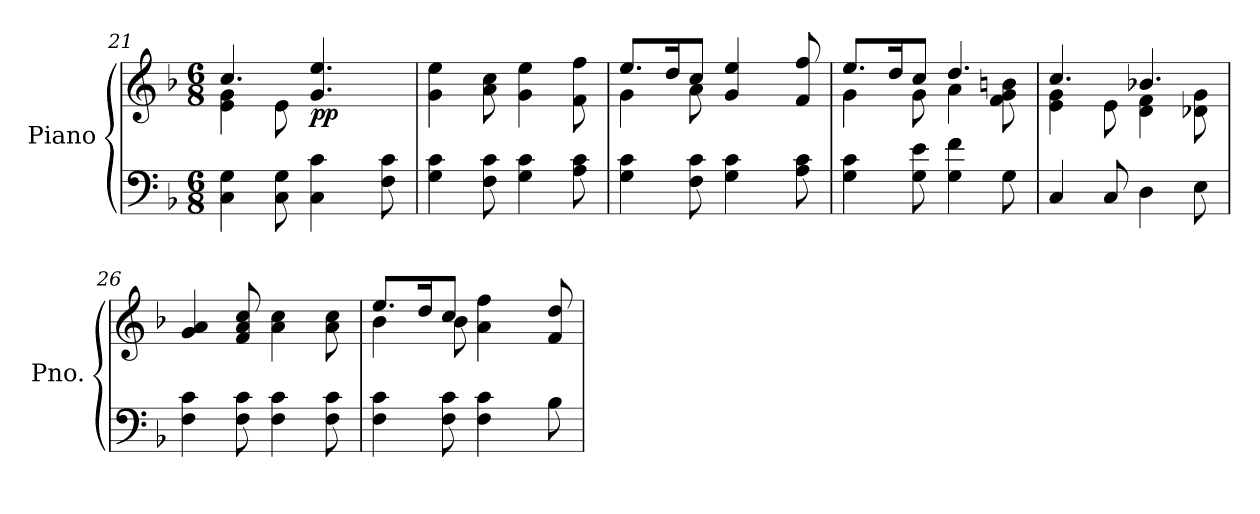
**kern	**kern	**dynam
*part1	*part1	*part1
*staff2	*staff1	*staff1/2
*I"Piano	*	*
*I'Pno.	*	*
*clefF4	*clefG2	*
*k[b-]	*k[b-]	*
*M6/8	*M6/8	*
=21	=21	=21
*	*^	*
4C\ 4G\	4.cc/	4e\ 4g\	.
8C\ 8G\	.	8e\	.
!	!	!	!LO:DY:b
4C\ 4c\	4.g/ 4.ee/	8reyy	pp
.	.	4reyy	.
8F\ 8c\	.	.	.
*	*v	*v	*
=22	=22	=22
4G\ 4c\	4g\ 4ee\	.
8F\ 8c\	8a\ 8cc\	.
4G\ 4c\	4g\ 4ee\	.
8A\ 8c\	8f\ 8ff\	.
=23	=23	=23
*	*^	*
4G\ 4c\	8.ee/L	4g\	.
.	16dd/K	.	.
8F\ 8c\	8cc/J	8a\	.
4G\ 4c\	4g/ 4ee/	8rgyy	.
.	.	4rgyy	.
8A\ 8c\	8f/ 8ff/	.	.
!!LO:LB:g=z	!!
=24	=24	=24	=24
4G\ 4c\	8.ee/L	4g\	.
.	16dd/K	.	.
8G\ 8e\	8cc/J	8g\	.
4G\ 4f\	4.dd/	4a\	.
8G\	.	8f\ 8g\ 8bn\	.
=25	=25	=25	=25
4C/	4.cc/	4e\ 4g\	.
8C/	.	8e\	.
4D\	4.b-X/	4d\ 4f\	.
8E\	.	8d-X\ 8g\	.
*	*v	*v	*
=26	=26	=26
4F\ 4c\	4g/ 4a/	.
8F\ 8c\	8f/ 8a/ 8cc/	.
4F\ 4c\	4a\ 4cc\	.
8F\ 8c\	8a\ 8cc\	.
=27	=27	=27
*	*^	*
4F\ 4c\	8.ee/L	4b-\	.
.	16dd/K	.	.
8F\ 8c\	8cc/J	8b-\	.
4F\ 4c\	4a\ 4ff\	8reyy	.
.	.	4reyy	.
8B-\	8f/ 8dd/	.	.
*	*v	*v	*
=	=	=
*-	*-	*-
